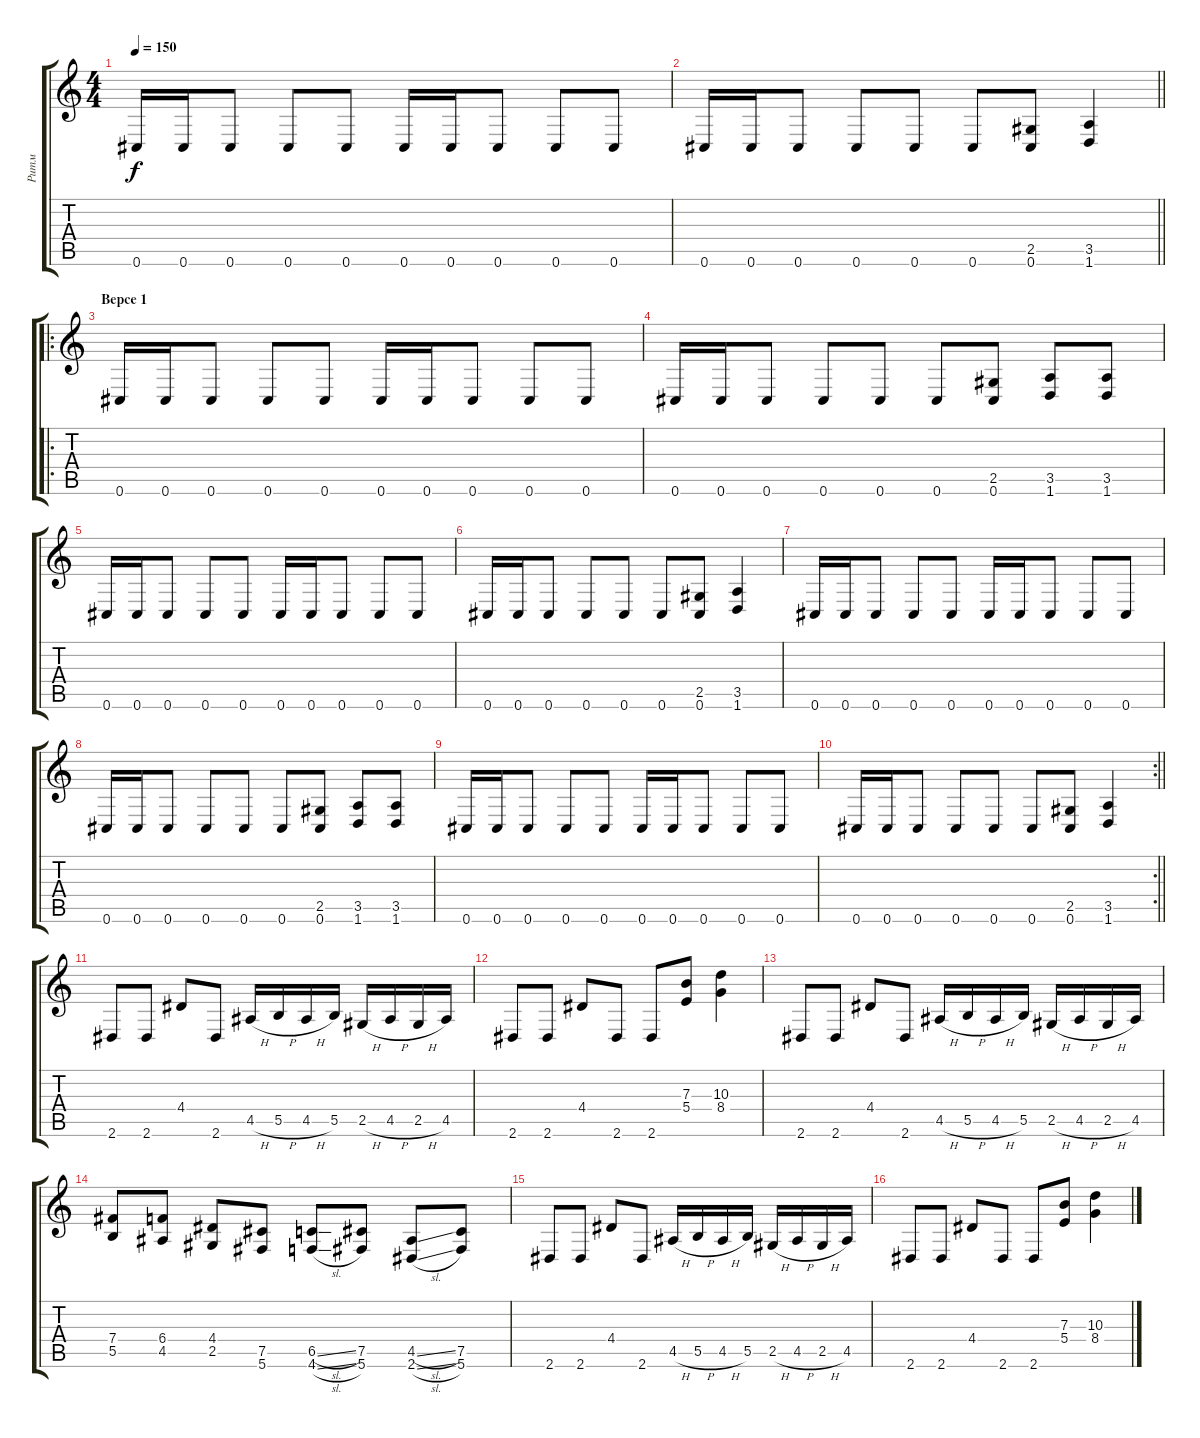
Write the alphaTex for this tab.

\track ("Ритм" "Ритм") {instrument overdrivenguitar}
\staff {score tabs}
\tuning (Db4 Ab3 E3 B2 Gb2 Db2) {hide}
\ts (4 4)
\tempo 150
\clef g2
\ks c
0.6.16{dy f} 0.6.16 0.6.8 0.6.8 0.6.8 0.6.16 0.6.16 0.6.8 0.6.8 0.6.8 |
\barLineRight lightlight
0.6.16 0.6.16 0.6.8 0.6.8 0.6.8 0.6.8 (2.5 0.6).8 (3.5 1.6).4 |
\ro
\section ("" "Версе 1")
0.6.16 0.6.16 0.6.8 0.6.8 0.6.8 0.6.16 0.6.16 0.6.8 0.6.8 0.6.8 |
0.6.16 0.6.16 0.6.8 0.6.8 0.6.8 0.6.8 (2.5 0.6).8 (3.5 1.6).8 (3.5 1.6).8 |
0.6.16 0.6.16 0.6.8 0.6.8 0.6.8 0.6.16 0.6.16 0.6.8 0.6.8 0.6.8 |
0.6.16 0.6.16 0.6.8 0.6.8 0.6.8 0.6.8 (2.5 0.6).8 (3.5 1.6).4 |
0.6.16 0.6.16 0.6.8 0.6.8 0.6.8 0.6.16 0.6.16 0.6.8 0.6.8 0.6.8 |
0.6.16 0.6.16 0.6.8 0.6.8 0.6.8 0.6.8 (2.5 0.6).8 (3.5 1.6).8 (3.5 1.6).8 |
0.6.16 0.6.16 0.6.8 0.6.8 0.6.8 0.6.16 0.6.16 0.6.8 0.6.8 0.6.8 |
\rc 2
\barLineRight lightlight
0.6.16 0.6.16 0.6.8 0.6.8 0.6.8 0.6.8 (2.5 0.6).8 (3.5 1.6).4 |
2.6.8 2.6.8 4.4.8 2.6.8 4.5{h}.16 5.5{h}.16 4.5{h}.16 5.5.16 2.5{h}.16 4.5{h}.16 2.5{h}.16 4.5.16 |
2.6.8 2.6.8 4.4.8 2.6.8 2.6.8 (7.3 5.4).8 (10.3 8.4).4 |
2.6.8 2.6.8 4.4.8 2.6.8 4.5{h}.16 5.5{h}.16 4.5{h}.16 5.5.16 2.5{h}.16 4.5{h}.16 2.5{h}.16 4.5.16 |
(7.4 5.5).8 (6.4 4.5).8 (4.4 2.5).8 (7.5 5.6).8 (6.5{sl} 4.6{sl}).8 (7.5 5.6).8 (4.5{sl} 2.6{sl}).8 (7.5 5.6).8 |
2.6.8 2.6.8 4.4.8 2.6.8 4.5{h}.16 5.5{h}.16 4.5{h}.16 5.5.16 2.5{h}.16 4.5{h}.16 2.5{h}.16 4.5.16 |
2.6.8 2.6.8 4.4.8 2.6.8 2.6.8 (7.3 5.4).8 (10.3 8.4).4
